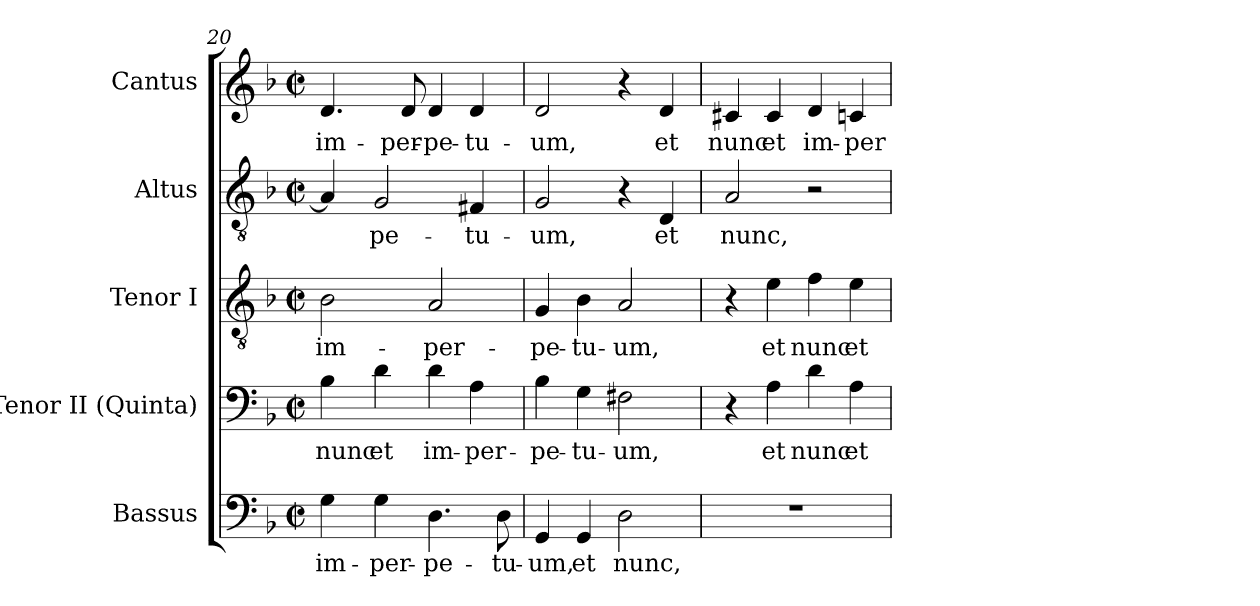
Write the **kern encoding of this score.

**kern	**text	**kern	**text	**kern	**text	**kern	**text	**kern	**text
*part5	*part5	*part4	*part4	*part3	*part3	*part2	*part2	*part1	*part1
*staff5	*staff5	*staff4	*staff4	*staff3	*staff3	*staff2	*staff2	*staff1	*staff1
*I"Bassus	*	*I"Tenor II (Quinta)	*	*I"Tenor I	*	*I"Altus	*	*I"Cantus	*
*I'B.	*	*	*	*I'T.	*	*I'T.	*	*I'A.	*
*clefF4	*	*clefF4	*	*clefGv2	*	*clefGv2	*	*clefG2	*
*	*	*	*	*ITrd7c12	*	*ITrd7c12	*	*	*
*k[b-]	*	*k[b-]	*	*k[b-]	*	*k[b-]	*	*k[b-]	*
*F:	*	*F:	*	*F:	*	*F:	*	*F:	*
*M2/2	*	*M2/2	*	*M2/2	*	*M2/2	*	*M2/2	*
*met(c|)	*	*met(c|)	*	*met(c|)	*	*met(c|)	*	*met(c|)	*
=20	=20	=20	=20	=20	=20	=20	=20	=20	=20
!	!LO:LY:b:color=#000000	!	!	!	!	!	!	!	!
!	!	!	!LO:LY:b:color=#000000	!	!	!	!	!	!
!	!	!	!	!	!LO:LY:b:color=#000000	!	!	!	!
!	!	!	!	!	!	!	!	!	!LO:LY:b:color=#000000
4Gi\	im-	4B-i\	nunc	2BB-i\	im-	4AAi/]	.	4.di/	im-
!	!LO:LY:b:color=#000000	!	!	!	!	!	!	!	!
!	!	!	!LO:LY:b:color=#000000	!	!	!	!	!	!
!	!	!	!	!	!	!	!LO:LY:b:color=#000000	!	!
4Gi\	-per-	4di\	et	.	.	2GGi/	-pe-	.	.
!	!	!	!	!	!	!	!	!	!LO:LY:b:color=#000000
.	.	.	.	.	.	.	.	8di/	-per-
!	!LO:LY:b:color=#000000	!	!	!	!	!	!	!	!
!	!	!	!LO:LY:b:color=#000000	!	!	!	!	!	!
!	!	!	!	!	!LO:LY:b:color=#000000	!	!	!	!
!	!	!	!	!	!	!	!	!	!LO:LY:b:color=#000000
4.Di\	-pe-	4di\	im-	2AAi/	-per-	.	.	4di/	-pe-
!	!	!	!LO:LY:b:color=#000000	!	!	!	!	!	!
!	!	!	!	!	!	!	!LO:LY:b:color=#000000	!	!
!	!	!	!	!	!	!	!	!	!LO:LY:b:color=#000000
.	.	4Ai\	-per-	.	.	4FF#Xi/	-tu-	4di/	-tu-
!	!LO:LY:b:color=#000000	!	!	!	!	!	!	!	!
8Di\	-tu-	.	.	.	.	.	.	.	.
=21	=21	=21	=21	=21	=21	=21	=21	=21	=21
!	!LO:LY:b:color=#000000	!	!	!	!	!	!	!	!
!	!	!	!LO:LY:b:color=#000000	!	!	!	!	!	!
!	!	!	!	!	!LO:LY:b:color=#000000	!	!	!	!
!	!	!	!	!	!	!	!LO:LY:b:color=#000000	!	!
!	!	!	!	!	!	!	!	!	!LO:LY:b:color=#000000
4GGi/	-um,	4B-i\	-pe-	4GGi/	-pe-	2GGi/	-um,	2di/	-um,
!	!LO:LY:b:color=#000000	!	!	!	!	!	!	!	!
!	!	!	!LO:LY:b:color=#000000	!	!	!	!	!	!
!	!	!	!	!	!LO:LY:b:color=#000000	!	!	!	!
4GGi/	et	4Gi\	-tu-	4BB-i\	-tu-	.	.	.	.
!	!LO:LY:b:color=#000000	!	!	!	!	!	!	!	!
!	!	!	!LO:LY:b:color=#000000	!	!	!	!	!	!
!	!	!	!	!	!LO:LY:b:color=#000000	!	!	!	!
2Di\	nunc,	2F#Xi\	-um,	2AAi/	-um,	4r	.	4r	.
!	!	!	!	!	!	!	!LO:LY:b:color=#000000	!	!
!	!	!	!	!	!	!	!	!	!LO:LY:b:color=#000000
.	.	.	.	.	.	4DDi/	et	4di/	et
=22	=22	=22	=22	=22	=22	=22	=22	=22	=22
!	!	!	!	!	!	!	!LO:LY:b:color=#000000	!	!
!	!	!	!	!	!	!	!	!	!LO:LY:b:color=#000000
1r	.	4r	.	4r	.	2AAi/	nunc,	4c#Xi/	nunc
!	!	!	!LO:LY:b:color=#000000	!	!	!	!	!	!
!	!	!	!	!	!LO:LY:b:color=#000000	!	!	!	!
!	!	!	!	!	!	!	!	!	!LO:LY:b:color=#000000
.	.	4Ai\	et	4Ei\	et	.	.	4c#i/	et
!	!	!	!LO:LY:b:color=#000000	!	!	!	!	!	!
!	!	!	!	!	!LO:LY:b:color=#000000	!	!	!	!
!	!	!	!	!	!	!	!	!	!LO:LY:b:color=#000000
.	.	4di\	nunc	4Fi\	nunc	2r	.	4di/	im-
!	!	!	!LO:LY:b:color=#000000	!	!	!	!	!	!
!	!	!	!	!	!LO:LY:b:color=#000000	!	!	!	!
!	!	!	!	!	!	!	!	!	!LO:LY:b:color=#000000
.	.	4Ai\	et	4Ei\	et	.	.	4cni/	-per-
=	=	=	=	=	=	=	=	=	=
*-	*-	*-	*-	*-	*-	*-	*-	*-	*-
